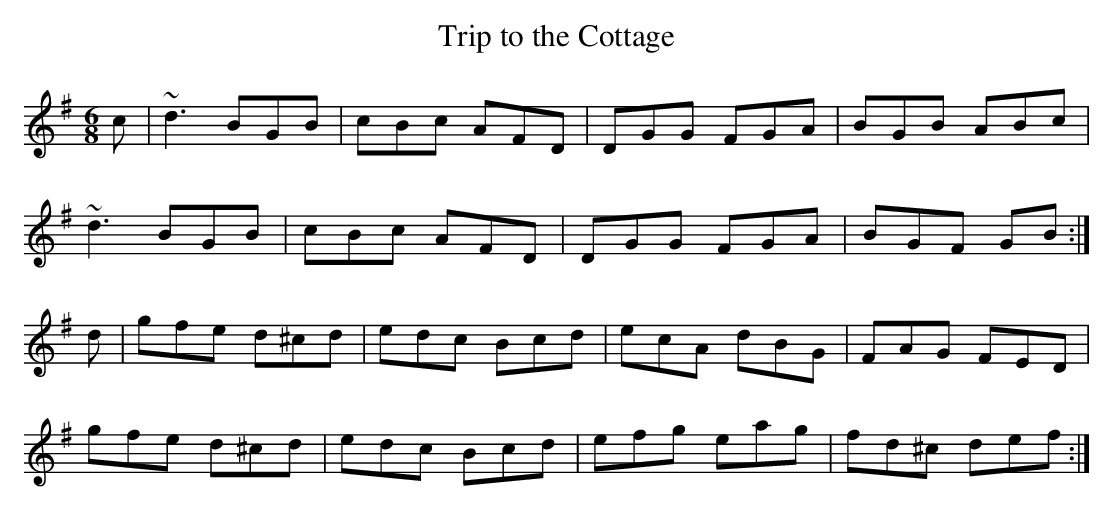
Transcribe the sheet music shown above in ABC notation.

X:1
T:Trip to the Cottage
M:6/8
K:G
c|~d3 BGB|cBc AFD|DGG FGA|BGB ABc|
~d3 BGB|cBc AFD|DGG FGA| BGF GB:|
d|gfe d^cd|edc Bcd|ecA dBG|FAG FED|
gfe d^cd|edc Bcd|efg eag| fd^c def:|
